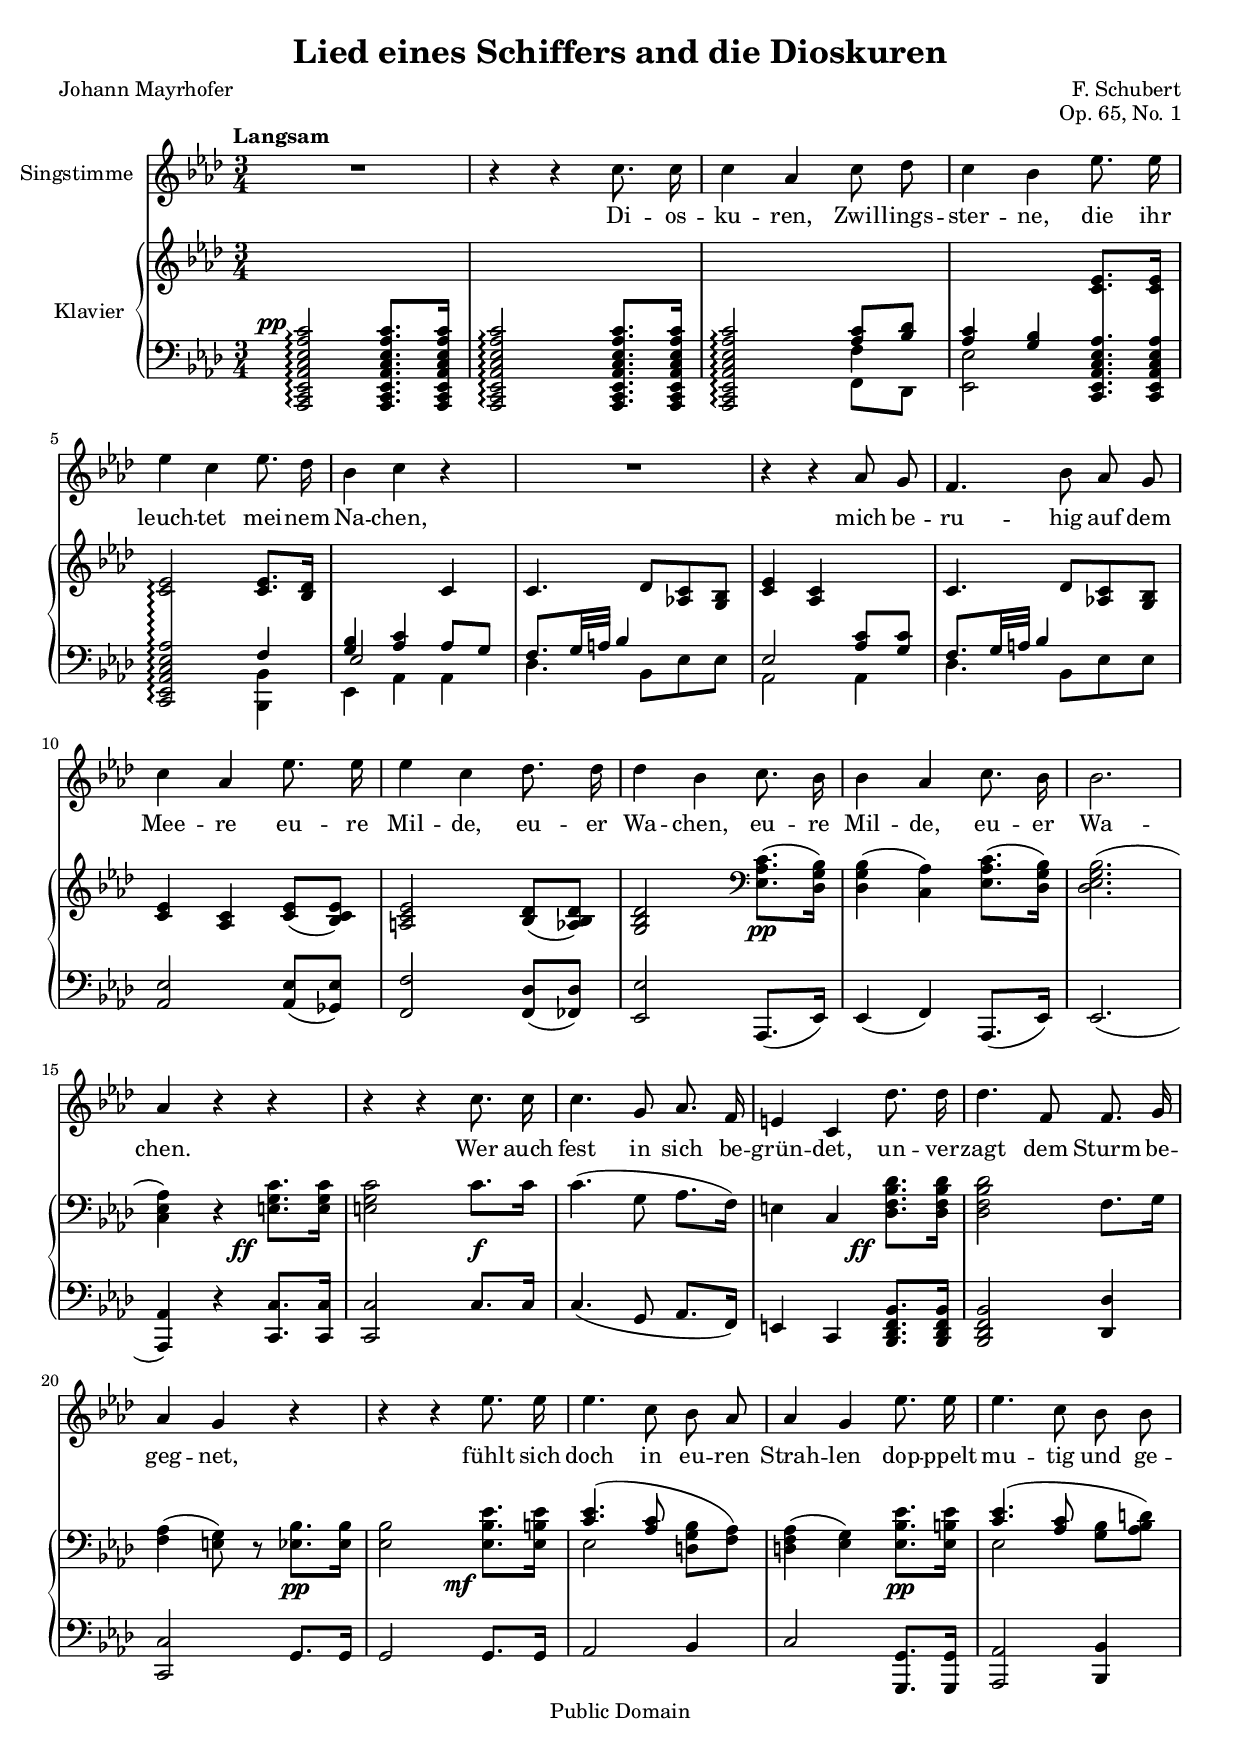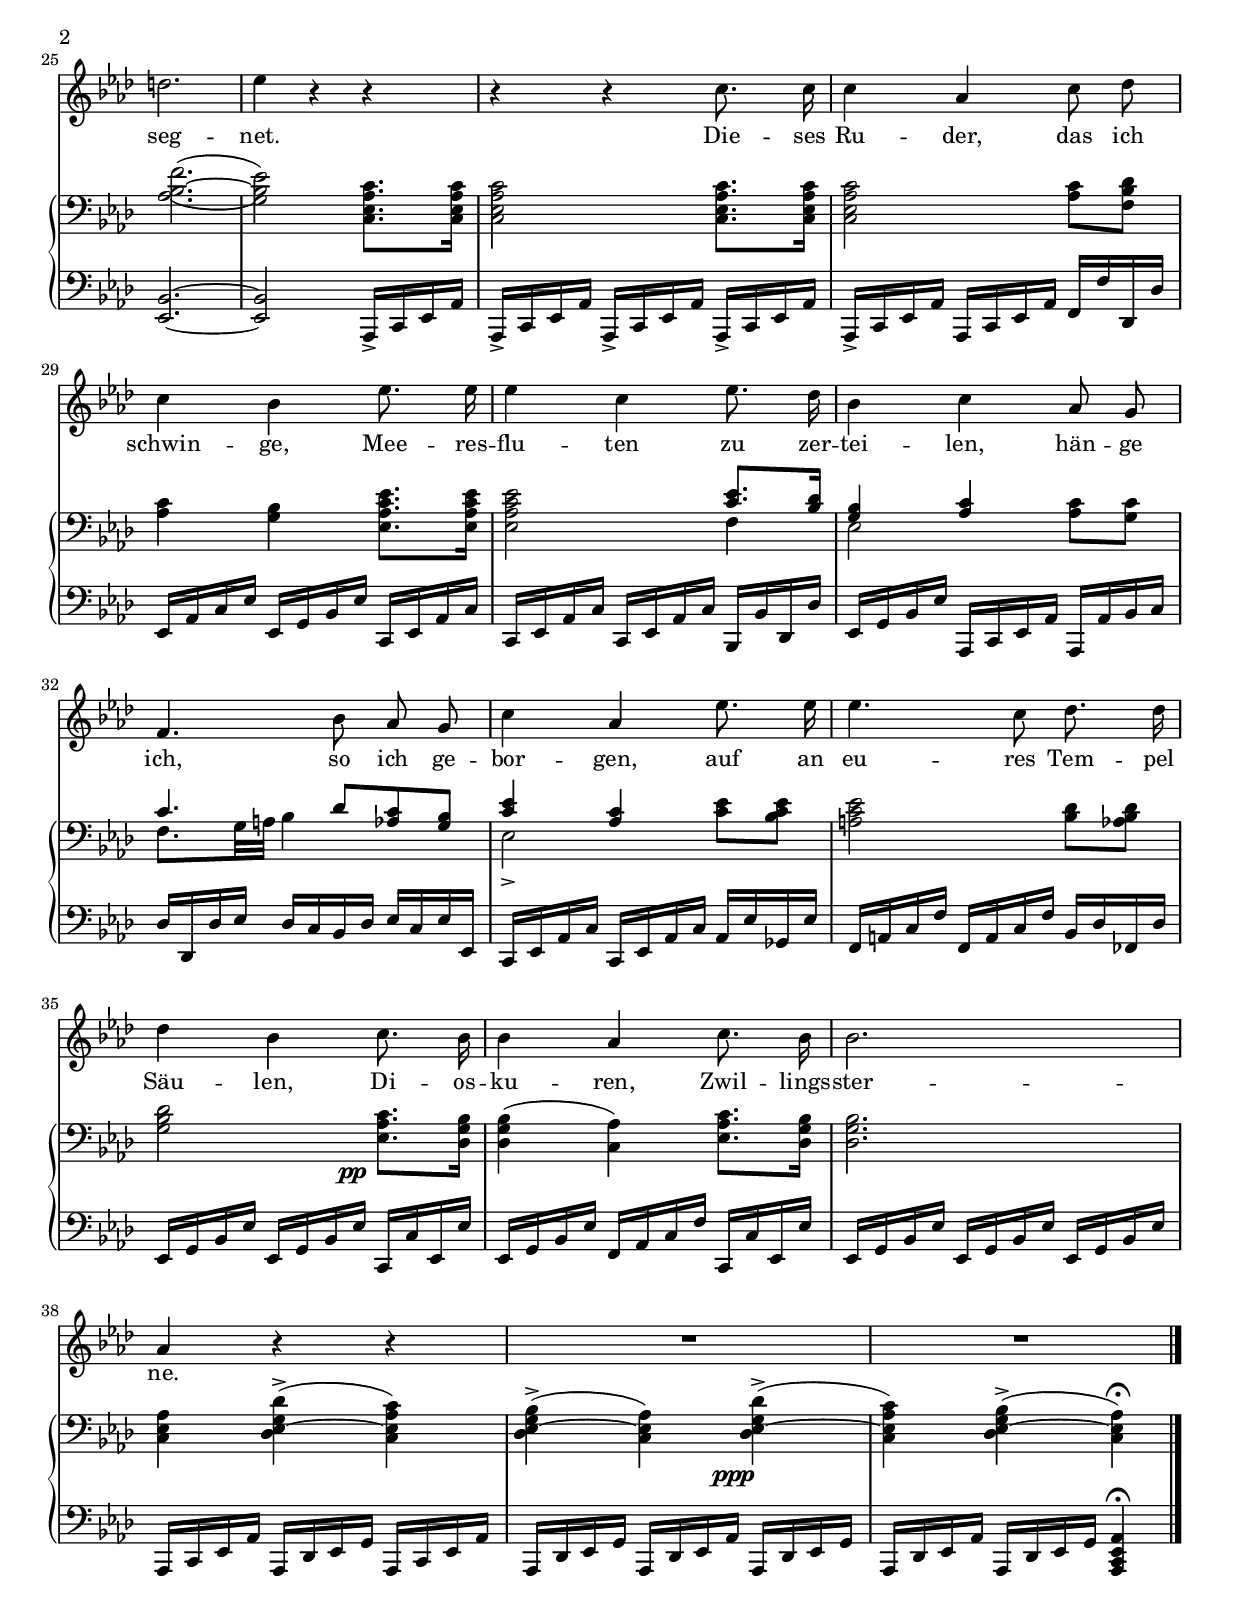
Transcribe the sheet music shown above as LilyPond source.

\version "2.18.0"

\header {
  title = "Lied eines Schiffers and die Dioskuren"
  composer = "F. Schubert"
  poet = "Johann Mayrhofer"
  opus = "Op. 65, No. 1"
  % Remove default LilyPond tagline
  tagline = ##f

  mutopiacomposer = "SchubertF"
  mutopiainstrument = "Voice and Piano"
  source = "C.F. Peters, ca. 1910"
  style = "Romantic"
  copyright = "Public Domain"
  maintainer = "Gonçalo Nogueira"
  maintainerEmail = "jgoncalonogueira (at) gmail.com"
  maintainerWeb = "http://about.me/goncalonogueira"
}

\paper {
  #(set-paper-size "a4")
  page-count = #2
}

#(set-global-staff-size 18)

global = {
  \key as \major
  \numericTimeSignature
  \time 3/4
  \tempo "Langsam"
}

% Tweaks

smallStem = {
  \once \override Stem.length = #4.5
}

changeRight = {
  \change Staff = "right"
}

changeLeft = {
  \change Staff = "left"
}

hideStem = {
  \override Stem.stencil = ##f
}

shiftLeft = {
  \once \override NoteColumn.horizontal-shift = #1
}

offsetDynamic = {
  \once \override DynamicText.X-offset = #-4
}

shapeSlur = {
  \shape #'((0 . -0.2) (0 . 0) (0.7 . 0) (0 . -1.2)) Slur
}

shapeSlurA = {
  \shape #'((0.7 . 0.8) (0 . 1) (0 . 1) (-0.7 . 0.8)) Slur
}

shapeTie = {
  \shape #'((0.8 . -0.3) (0 . -0.3) (0 . -0.3) (0 . -0.3)) Tie
}

tweakDamping = {
  \once \override Beam.damping = #0.5
}

dropTies = {
  \override Tie.Y-offset = #-0.8
}

dropAccent = {
  \once \override Script.Y-offset = #-4.5
}

voice = \relative c'' {
  \global
  \dynamicUp
  \autoBeamOff
  % Music follows here.
  R2. |
  r4 r4 c8. c16 |
  c4 aes c8 des |
  c4 bes ees8. ees16 | \break 
  ees4 c ees8. des16 |
  bes4 c r4 |

  R2. |

  r4 r4 aes8 g |
  f4. bes8 aes g | \break
  c4 aes ees'8. ees16 |
  ees4 c des8. des16 |
  des4 bes c8. bes16 |
  bes4 aes c8. bes16 |
  bes2. | \break 
  aes4 r4 r4 |

  r4 r4 c8. c16 |
  c4. g8 aes8. f16 |
  e4 c des'8. des16 |
  des4. f,8 f8. g16 | \break 
  aes4 g r4 |

  r4 r4 ees'8. ees16 |
  ees4. c8 bes aes |
  aes4 g ees'8. ees16 |
  ees4. c8 bes bes | \break 
  d2. |
  ees4 r4 r4 |

  r4 r4 c8. c16 |
  c4 aes c8 des | \break 
  c4 bes ees8. ees16 |
  ees4 c ees8. des16 |
  bes4 c aes8 g | \break 
  f4. bes8 aes g |
  c4 aes ees'8. ees16 |
  ees4. c8 des8. des16 | \break 
  des4 bes c8. bes16 |
  bes4 aes c8. bes16 |
  bes2. | \break 
  aes4 r4 r4 |

  R2. |
  R2. |
  \bar "|."
}

verse = \lyricmode {
  % Lyrics follow here.
  Di -- os -- ku -- ren, Zwil -- lings -- ster -- ne,
  die ihr leuch -- tet mei -- nem Na -- chen,

  mich be -- ru -- hig auf dem Mee -- re eu -- re Mil -- de,
  eu -- er Wa -- chen, eu -- re Mil -- de, eu -- er Wa -- chen.

  Wer auch fest in sich be -- grün -- det,
  un -- ver -- zagt dem Sturm be -- geg -- net,
  fühlt sich doch in eu -- ren Strah -- len
  dop -- ppelt mu -- tig und ge -- seg -- net. 

  Die -- ses Ru -- der, das ich schwin -- ge,
  Mee -- res -- flu  -- ten zu zer -- tei -- len,
  hän -- ge ich, so ich ge -- bor -- gen,
  auf an eu -- res Tem -- pel Säu -- len,
  Di -- os -- ku -- ren, Zwil -- lings -- ster -- ne.
  
}

right = \relative c' {
  \global
  % Music follows here.
  s2. |
  s2. |
  \changeLeft
  \stemUp
  s4 s4 <aes c>8 <bes des> |
  <aes c>4 <g bes> \changeRight <c ees>8. <c ees>16 |
  <c ees>2\arpeggio <c ees>8. <bes des>16 |
  \changeLeft
  <g bes>4 <aes c> \changeRight c4 |
  c4. des8 <aes! c> <g bes> |
  <c ees>4 <aes c> s4 |
  c4. des8 <aes! c> <g bes> |
  <c ees>4 <aes c> <c ees>8( <bes c ees>) |
  <a c ees>2 <bes des>8( <aes bes des>) |
  <g bes des>2 \clef bass \stemDown <ees aes c>8.\pp( <des g bes>16) |
  <des g bes>4( <c aes'>) <ees aes c>8.( <des g bes>16) |
  <des ees g bes>2.( |
  <c ees aes>4) r4 \stemNeutral \offsetDynamic <e g c>8.\ff <e g c>16 |

  <e g c>2 c'8.\f c16 |
  c4.( g8 aes8. f16) |
  e4 c \offsetDynamic <des f bes des>8.\ff <des f bes des>16 |
  <des f bes des>2 f8. g16 |
  <f aes>4( <e g>8) r8 <ees bes'>8.\pp <ees bes'>16 |

  <ees bes'>2 \offsetDynamic <ees bes' ees>8.\mf <ees b' ees>16 |
  << { \shapeSlur <c' ees>4.( <aes c>8 \stemDown \autoBeamOff <d, g bes>[ <f aes>]) | } \\ { ees2 s4 | } >>
  <d f aes>4( <ees g>) <ees bes' ees>8.\pp <ees b' ees>16 |
  << { <c' ees>4.( <aes c>8 \stemDown \autoBeamOff <g bes>[ <aes bes d>]) | } \\ { ees2 s4 | } >>
  <<
    {
      \stemDown
      \shapeTie
      <bes' f'>2.~( |
      <bes ees>2)
    }

    \\

    {
      \hideStem
      \shiftLeft
      \shapeSlurA
      aes2.( |
      g2)
    }
  >>

  <c, ees aes c>8. <c ees aes c>16 |
  <c ees aes c>2 <c ees aes c>8. <c ees aes c>16 |
  <c ees aes c>2 <aes' c>8 <f bes des> |
  <aes c>4 <g bes> <ees aes c ees>8. <ees aes c ees>16 |
  <ees aes c ees>2
  <<
    {
      <c' ees>8. <bes des>16 |
      <g bes>4 <aes c> s4 |
      c4. des8 <aes c> <g bes> |
      <c ees>4 <aes c> s4 |
    }
    \\
    {
      f4 |
      ees2 <aes c>8 <g c> |
      f8. g32 a bes4 s4 |
      \dropAccent
      ees,2_> <c' ees>8 <bes c ees> |
    }
  >>
  <a c ees>2 <bes des>8 <aes bes des> |
  <g bes des>2 \offsetDynamic <ees aes c>8.\pp <des g bes>16 |
  <des g bes>4( <c aes'>) <ees aes c>8. <des g bes>16 |
  <des g bes>2. |

  \dropTies
  <c ees aes>4 <des ees g des'>->~( <c ees aes c>) |
  <des ees g bes>->~( <c ees aes>) \offsetDynamic <des ees g des'>->~(\ppp |
  <c ees aes c>) <des ees g bes>->~( <c ees aes>)\fermata |
}

left = \relative c' {
  \global
  % Music follows here.
  \offsetDynamic <aes,, c ees aes c ees aes c>2^\pp\arpeggio <aes c ees aes c ees aes c>8. <aes c ees aes c ees aes c>16 |
  <aes c ees aes c ees aes c>2\arpeggio <aes c ees aes c ees aes c>8. <aes c ees aes c ees aes c>16 |
  <aes c ees aes c ees aes c>2\arpeggio  << {\stemDown \smallStem f''4} \\ {f,8 des} >> |
  \stemDown <ees ees'>2 \stemNeutral \autoBeamOff \crossStaff { <c ees aes c ees aes>8. <c ees aes c ees aes>16 |
  <c ees aes c ees aes>2\arpeggio } \autoBeamOn
  <<
    {
      f'4 |
      \voiceThree ees2 \voiceOne aes8 g |
      \tweakDamping
      f8. g32 a bes4 s4 |
      ees,2 <aes c>8 <g c> |
      \tweakDamping
      f8. g32 a bes4 s4 |
    }

  \\

    {
      <bes,, bes'>4 |
      ees aes aes |
      des4. bes8 ees es |
      aes,2 aes4 |
      des4. bes8 ees ees |
    }
  >>
  <aes, ees'>2 <aes ees'>8( <ges ees'>) |
  <f f'>2 <f des'>8( <fes des'>) |
  <ees ees'>2 aes,8.( ees'16) |
  ees4( f) aes,8.( ees'16) |
  ees2.( |
  <aes, aes'>4) r4 <c c'>8. <c c'>16 |
  <c c'>2 c'8. c16 |
  c4.( g8 aes8. f16) |
  e4 c <bes des f bes>8. <bes des f bes>16 |
  <bes des f bes>2 <des des'>4 |
  <c c'>2 g'8. g16 |
  g2 g8. g16 |
  aes2 bes4 |
  c2 <g, g'>8. <g g'>16 |
  <aes aes'>2 <bes bes'>4 |
  <ees bes'>2.~ |
  <ees bes'>2

  aes,16-> c ees aes |
  aes,16-> c ees aes aes,16-> c ees aes aes,16-> c ees aes |
  aes,16-> c ees aes aes,16 c ees aes f f' des, des' |
  ees, aes c ees ees, g bes ees c, ees aes c |
  c, ees aes c c, ees aes c bes, bes' des, des' |
  ees, g bes ees aes,, c ees aes aes, aes' bes c |
  des des, des' ees des c bes des ees c ees ees, |
  c ees aes c c, ees aes c aes ees' ges, ees' |
  f, a c f f, a c f bes, des fes, des' |
  ees, g bes ees ees, g bes ees c, c' ees, ees' |
  ees, g bes ees f, aes c f c, c' ees, ees' |
  ees, g bes ees ees, g bes ees ees, g bes ees |
  aes,, c ees aes aes, des ees g aes, c ees aes |
  aes, des ees g aes, des ees aes aes, des ees g |
  aes, des ees aes aes, des ees g <aes, c ees aes>4\fermata |
}

VoicePart = \new Staff \with {
  instrumentName = "Singstimme"
} { \voice }
\addlyrics { \verse }

pianoPart = \new PianoStaff \with {
  instrumentName = "Klavier"
  connectArpeggios = ##t
  \consists #Span_stem_engraver
  \override StaffGrouper.staff-staff-spacing.basic-distance = #0.1
  \override StaffGrouper.staff-staff-spacing.padding = #2
} <<
  \new Staff = "right" \right
  \new Staff = "left" { \clef bass \left }
>>

\score {
  <<
    \VoicePart
    \pianoPart
  >>
  \layout {
    \context {
      \Staff
      \override VerticalAxisGroup.default-staff-staff-spacing =
        #'((basic-distance . 3)
          (minimum-distance . 1)
          (padding . 1))
    }
  }
}
